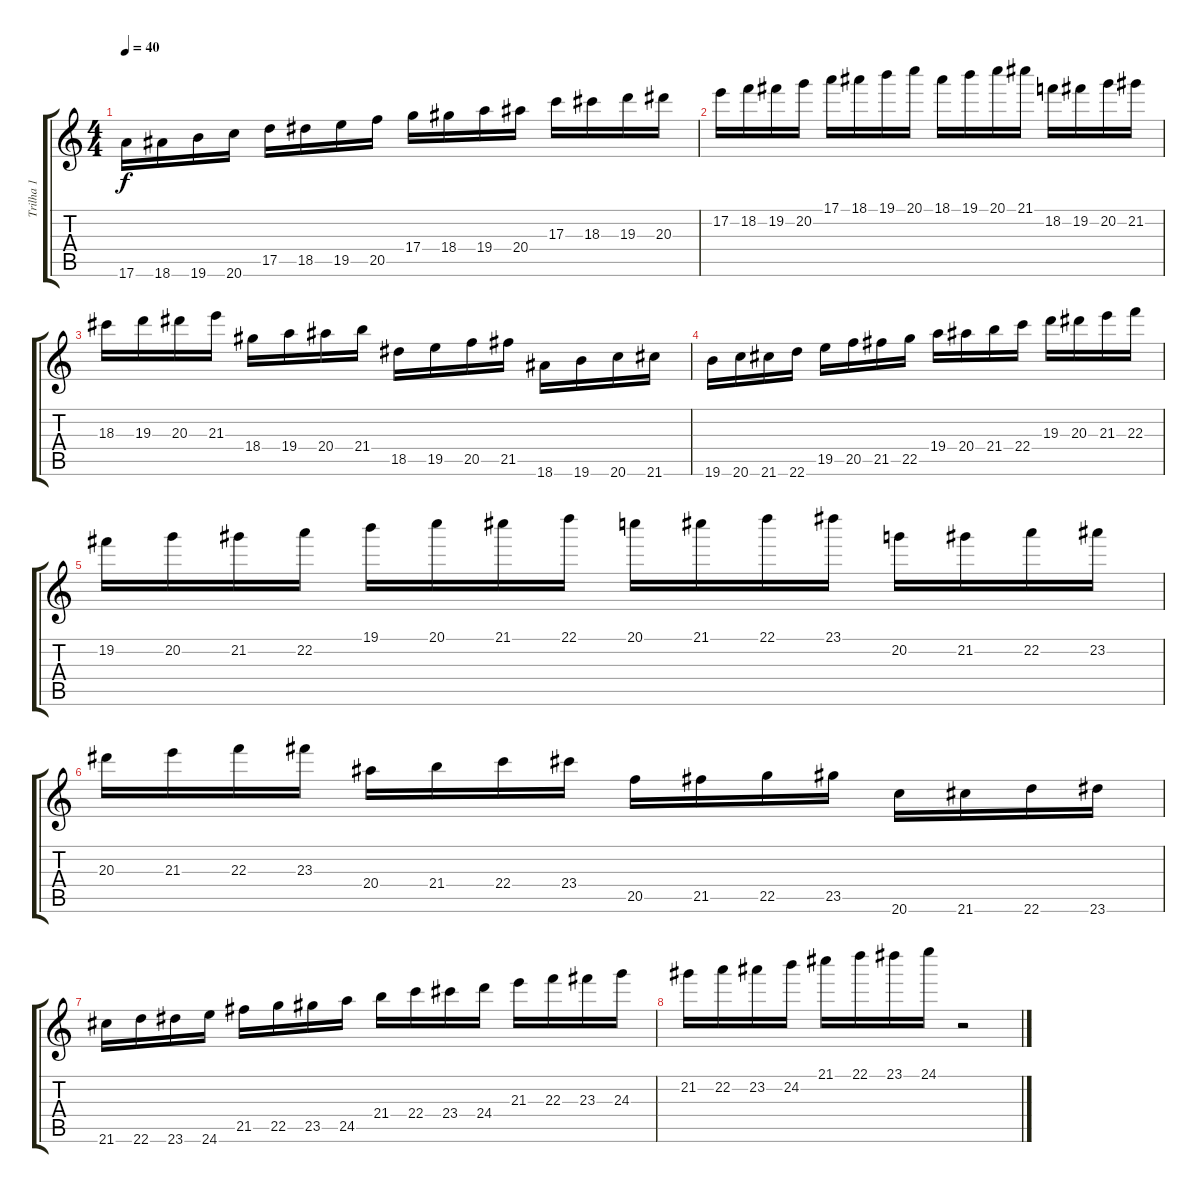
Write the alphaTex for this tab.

\track ("Trilha 1" "Trilha 1") {instrument electricguitarclean}
\staff {score tabs}
\tuning (E4 B3 G3 D3 A2 E2) {hide}
\ts (4 4)
\tempo 40
\clef g2
\ks c
17.6.16{dy f} 18.6.16 19.6.16 20.6.16 17.5.16 18.5.16 19.5.16 20.5.16 17.4.16 18.4.16 19.4.16 20.4.16 17.3.16 18.3.16 19.3.16 20.3.16 |
17.2.16 18.2.16 19.2.16 20.2.16 17.1.16 18.1.16 19.1.16 20.1.16 18.1.16 19.1.16 20.1.16 21.1.16 18.2.16 19.2.16 20.2.16 21.2.16 |
18.3.16 19.3.16 20.3.16 21.3.16 18.4.16 19.4.16 20.4.16 21.4.16 18.5.16 19.5.16 20.5.16 21.5.16 18.6.16 19.6.16 20.6.16 21.6.16 |
19.6.16 20.6.16 21.6.16 22.6.16 19.5.16 20.5.16 21.5.16 22.5.16 19.4.16 20.4.16 21.4.16 22.4.16 19.3.16 20.3.16 21.3.16 22.3.16 |
19.2.16 20.2.16 21.2.16 22.2.16 19.1.16 20.1.16 21.1.16 22.1.16 20.1.16 21.1.16 22.1.16 23.1.16 20.2.16 21.2.16 22.2.16 23.2.16 |
20.3.16 21.3.16 22.3.16 23.3.16 20.4.16 21.4.16 22.4.16 23.4.16 20.5.16 21.5.16 22.5.16 23.5.16 20.6.16 21.6.16 22.6.16 23.6.16 |
21.6.16 22.6.16 23.6.16 24.6.16 21.5.16 22.5.16 23.5.16 24.5.16 21.4.16 22.4.16 23.4.16 24.4.16 21.3.16 22.3.16 23.3.16 24.3.16 |
21.2.16 22.2.16 23.2.16 24.2.16 21.1.16 22.1.16 23.1.16 24.1.16 r.2
